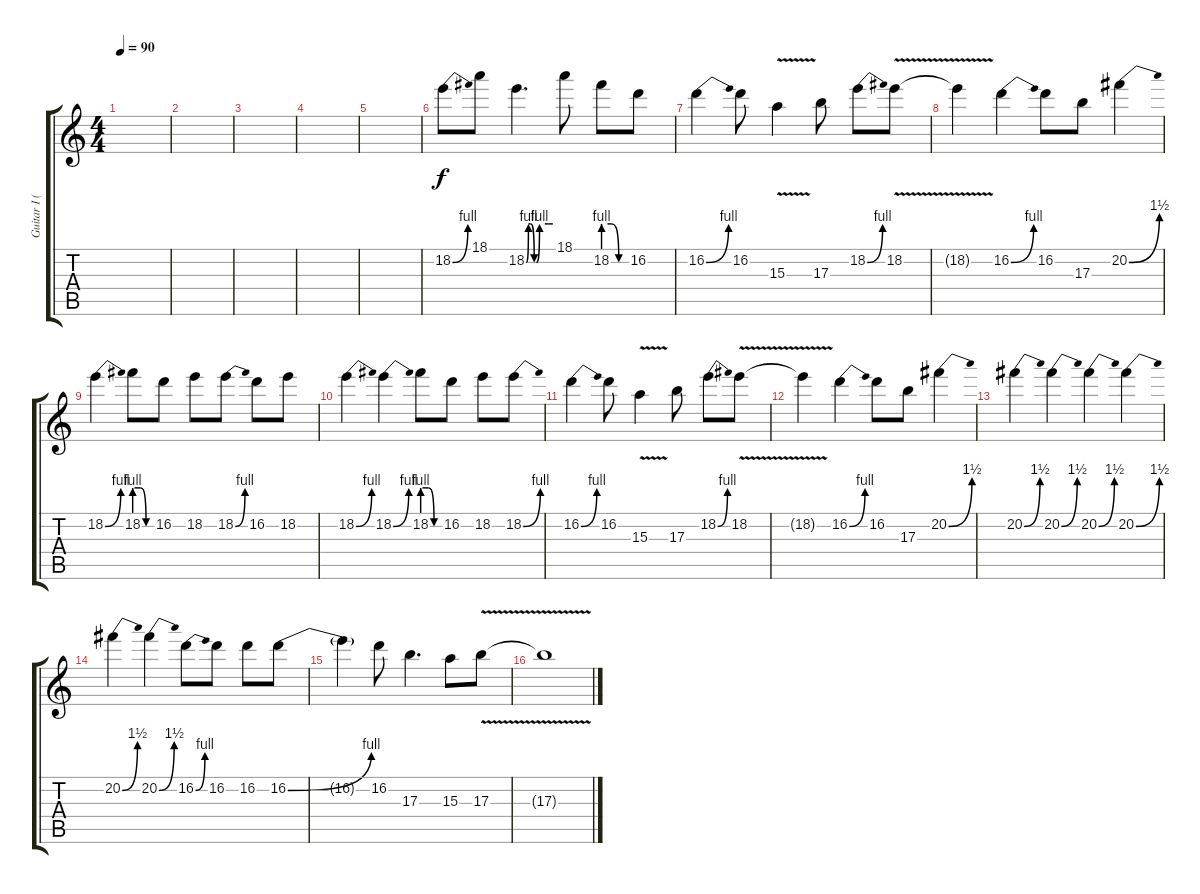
\track ("Guitar I (Robin Finck)" "Guitar I (") {instrument overdrivenguitar}
\staff {score tabs}
\tuning (Eb4 Bb3 Gb3 Db3 Ab2 Eb2) {hide}
\ts (4 4)
\tempo 90
\clef g2
\ks c
|
|
|
|
|
18.2{be (bend 0 0 60 4)}.8{volume 14} 18.1.8 18.2{be (custom 0 0 5 4 10 4 18 0 23 0 30 4 50 4 60 4)}.4{d} 18.1.8 18.2{be (custom 0 4 20 4 40 0 60 0)}.8 16.2.8 |
16.2{be (bend 0 0 60 4)}.4 16.2.8 15.3{v}.4 17.3.8 18.2{be (bend 0 0 60 4)}.8 18.2{v}.8 |
18.2{t}.4 16.2{be (bend 0 0 60 4)}.4 16.2.8 17.3.8 20.2{be (bend 0 0 60 6)}.4 |
18.2{be (bend 0 0 60 4)}.4 18.2{be (custom 0 4 20 4 40 0 60 0)}.8 16.2.8 18.2.8 18.2{be (bend 0 0 60 4)}.8 16.2.8 18.2.8 |
18.2{be (bend 0 0 60 4)}.4 18.2{be (bend 0 0 60 4)}.4 18.2{be (custom 0 4 20 4 40 0 60 0)}.8 16.2.8 18.2.8 18.2{be (bend 0 0 60 4)}.8 |
16.2{be (bend 0 0 60 4)}.4 16.2.8 15.3{v}.4 17.3.8 18.2{be (bend 0 0 60 4)}.8 18.2{v}.8 |
18.2{t}.4 16.2{be (bend 0 0 60 4)}.4 16.2.8 17.3.8 20.2{be (bend 0 0 60 6)}.4 |
20.2{be (bend 0 0 60 6)}.4 20.2{be (bend 0 0 60 6)}.4 20.2{be (bend 0 0 60 6)}.4 20.2{be (bend 0 0 60 6)}.4 |
20.2{be (bend 0 0 60 6)}.4 20.2{be (bend 0 0 60 6)}.4 16.2{be (bend 0 0 60 4)}.8 16.2.8 16.2.8 16.2{be (bend 0 0 60 4)}.8 |
16.2{t}.4 16.2.8 17.3.4{d} 15.3.8 17.3{v}.8 |
17.3{t}.1
